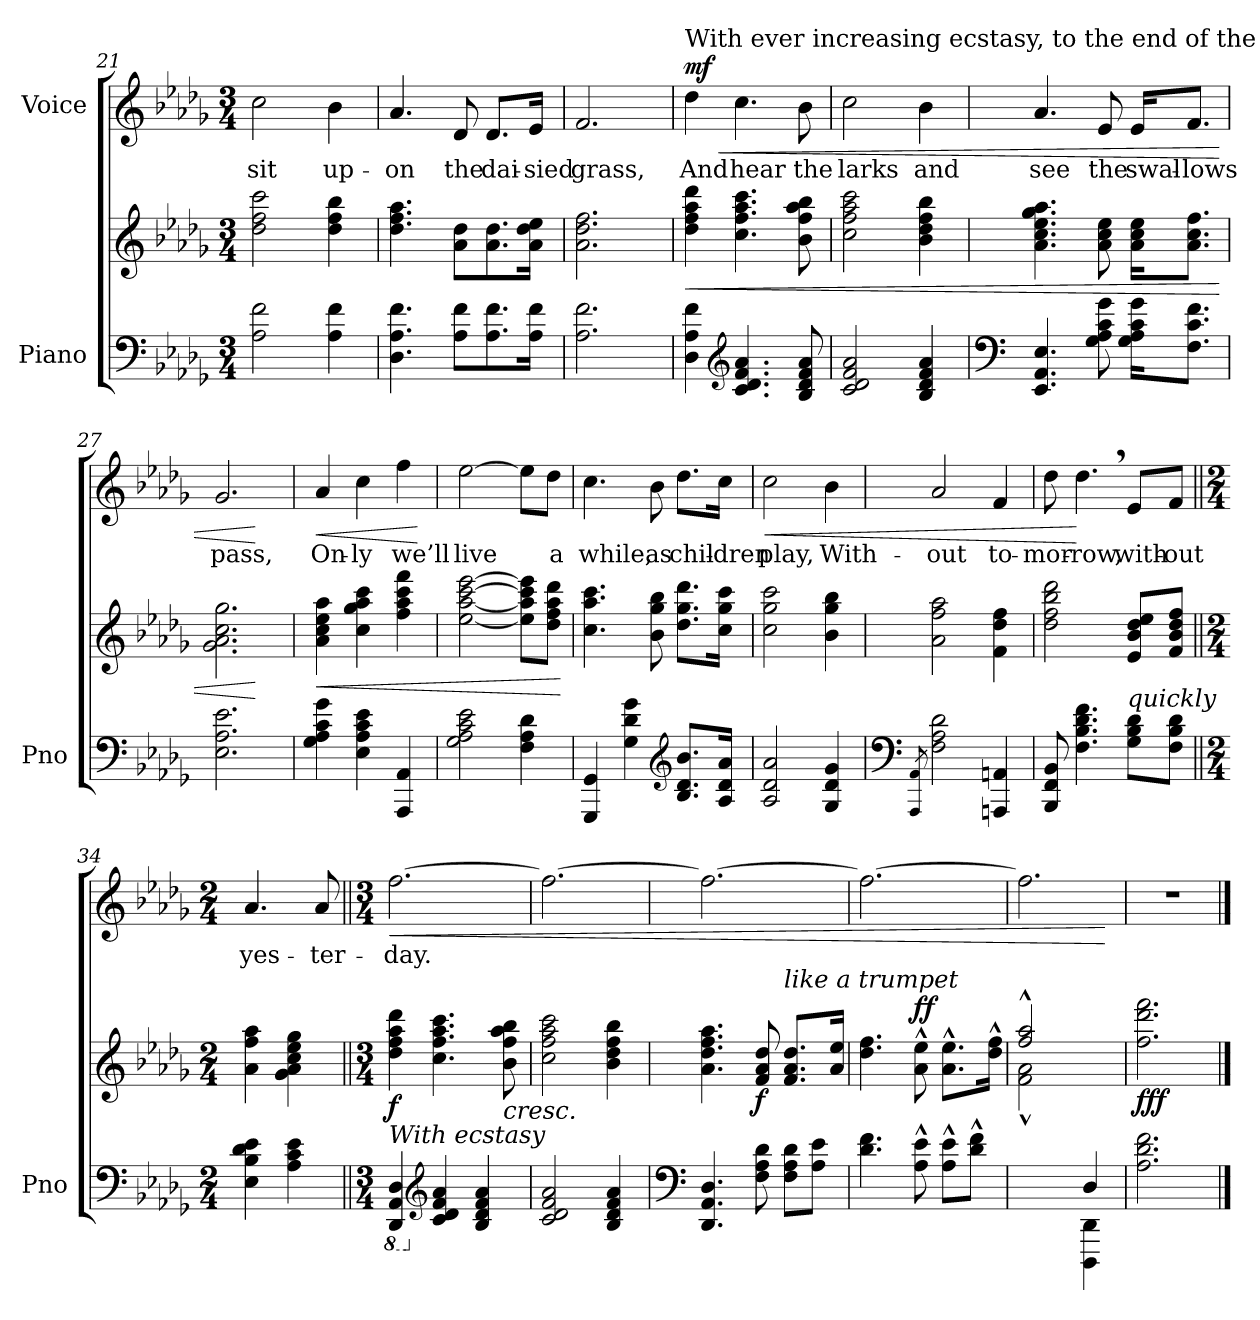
**kern	**kern	**dynam	**kern	**text	**dynam
*part2	*part2	*part2	*part1	*part1	*part1
*staff3	*staff2	*staff2/3	*staff1	*staff1	*staff1
*I"Piano	*	*	*I"Voice	*	*
*I'Pno	*	*	*	*	*
*clefF4	*clefG2	*	*clefG2	*	*
*k[b-e-a-d-g-]	*k[b-e-a-d-g-]	*	*k[b-e-a-d-g-]	*	*
*M3/4	*M3/4	*	*M3/4	*	*
=21	=21	=21	=21	=21	=21
2A-\ 2f\	2dd-\ 2ff\ 2ccc\	.	2cc\	sit	.
4A-\ 4f\	4dd-\ 4ff\ 4bb-\	.	4b-\	up-	.
=22	=22	=22	=22	=22	=22
4.D-\ 4.A-\ 4.f\	4.dd-\ 4.ff\ 4.aa-\	.	4.a-/	-on	.
8A-\ 8f\L	8a-\ 8dd-\L	.	8d-/	the	.
8.A-\ 8.f\	8.a-\ 8.dd-\	.	8.d-/L	dai-	.
16A-\ 16f\Jk	16a-\ 16dd-\ 16ee-\Jk	.	16e-/Jk	-sied	.
=23	=23	=23	=23	=23	=23
2.A-\ 2.f\	2.a-\ 2.dd-\ 2.ff\	.	2.f/	grass,	.
=24	=24	=24	=24	=24	=24
!	!	!	!LO:TX:a:t=With ever increasing ecstasy, to the end of the verse.	!	!
!	!	!LO:HP:b	!	!	!LO:HP:b
!	!	!	!	!	!LO:DY:n=1:a
4D-\ 4A-\ 4f\	4dd-\ 4ff\ 4aa-\ 4ddd-\	<	4dd-\	And	< mf
*clefG2	*	*	*	*	*
4.c/ 4.d-/ 4.f/ 4.a-/	4.cc\ 4.ff\ 4.aa-\ 4.ccc\	.	4.cc\	hear	.
8B-/ 8d-/ 8f/ 8a-/	8b-\ 8ff\ 8aa-\ 8bb-\	.	8b-\	the	.
=25	=25	=25	=25	=25	=25
2c/ 2d-/ 2f/ 2a-/	2cc\ 2ff\ 2aa-\ 2ccc\	.	2cc\	larks	.
4B-/ 4d-/ 4f/ 4a-/	4b-\ 4dd-\ 4ff\ 4bb-\	.	4b-\	and	.
=26	=26	=26	=26	=26	=26
*clefF4	*	*	*	*	*
4.EE-/ 4.AA-/ 4.E-/	4.a-\ 4.cc\ 4.ee-\ 4.gg-\ 4.aa-\	.	4.a-/	see	.
8G-\ 8A-\ 8c\ 8g-\	8a-\ 8cc\ 8ee-\	.	8e-/	the	.
16G-\ 16A-\ 16c\ 16g-\KL	16a-\ 16cc\ 16ee-\KL	.	16e-/KL	swal-	.
8.F\ 8.c\ 8.f\J	8.a-\ 8.cc\ 8.ff\J	.	8.f/J	-lows	.
=27	=27	=27	=27	=27	=27
2.E-\ 2.A-\ 2.e-\	2.g-\ 2.a-\ 2.cc\ 2.gg-\	.	2.g-/	pass,	.
.	.	[	.	.	[
=28	=28	=28	=28	=28	=28
!	!	!LO:HP:b	!	!	!LO:HP:b
4G-\ 4A-\ 4c\ 4g-\	4a-\ 4cc\ 4ee-\ 4aa-\	<	4a-/	On-	<
4E-\ 4A-\ 4c\ 4e-\	4cc\ 4gg-\ 4aa-\ 4ccc\	.	4cc\	-ly	.
4AAA-/ 4AA-/	4ff\ 4aa-\ 4ccc\ 4fff\	.	4ff\	we’ll	.
.	.	.	.	.	[
=29	=29	=29	=29	=29	=29
2G-\ 2A-\ 2c\ 2e-\	[2ee-\ [2aa-\ [2ccc\ [2eee-\	.	[2ee-\	live	.
4F\ 4A-\ 4d-\	8ee-\] 8aa-\] 8ccc\] 8eee-\]L	.	8ee-\L]	.	.
.	8dd-\ 8ff\ 8aa-\ 8ddd-\J	.	8dd-\J	a	.
.	.	[	.	.	.
=30	=30	=30	=30	=30	=30
4GGG-/ 4GG-/	4.cc\ 4.aa-\ 4.ccc\	.	4.cc\	while,	.
4G-\ 4d-\ 4g-\	.	.	.	.	.
.	8b-\ 8gg-\ 8bb-\	.	8b-\	as	.
*clefG2	*	*	*	*	*
8.B-/ 8.d-/ 8.b-/L	8.dd-\ 8.gg-\ 8.ddd-\L	.	8.dd-\L	chil-	.
16A-/ 16d-/ 16a-/Jk	16cc\ 16gg-\ 16ccc\Jk	.	16cc\Jk	-dren	.
=31	=31	=31	=31	=31	=31
!	!	!	!	!	!LO:HP:b
2A-/ 2d-/ 2a-/	2cc\ 2gg-\ 2ccc\	.	2cc\	play,	<
4G-/ 4d-/ 4g-/	4b-\ 4gg-\ 4bb-\	.	4b-\	With-	.
=32	=32	=32	=32	=32	=32
*clefF4	*	*	*	*	*
8qAAA-/ 8qAA-/	.	.	.	.	.
2F\ 2A-\ 2d-\	2a-\ 2ff\ 2aa-\	.	2a-/	-out	.
4AAAn/ 4AAn/	4f\ 4dd-\ 4ff\	.	4f/	to-	.
=33	=33	=33	=33	=33	=33
8BBB-/ 8FF/ 8BB-/	2dd-\ 2ff\ 2bb-\ 2ddd-\	.	8dd-\	-mor-	.
4.F\ 4.B-\ 4.d-\ 4.f\	.	.	4.dd-,\	-row,	[
!LO:TX:i:t=quickly	!	!	!	!	!
8G-\ 8B-\ 8d-\L	8e-/ 8b-/ 8dd-/ 8ee-/L	.	8e-/L	with-	.
8F\ 8B-\ 8d-\J	8f/ 8b-/ 8dd-/ 8ff/J	.	8f/J	-out	.
=34||	=34||	=34||	=34||	=34||	=34||
*M2/4	*M2/4	*	*M2/4	*	*
4E-\ 4B-\ 4d-\ 4e-\	4a-\ 4ff\ 4aa-\	.	4.a-/	yes-	.
4A-\ 4c\ 4e-\	4g-\ 4a-\ 4cc\ 4ee-\ 4gg-\	.	.	.	.
.	.	.	8a-/	-ter-	.
=35||	=35||	=35||	=35||	=35||	=35||
*M3/4	*M3/4	*	*M3/4	*	*
*8ba	*	*	*	*	*
!LO:TX:i:t=With ecstasy	!	!	!	!	!
!	!	!LO:DY:b	!	!	!LO:HP:b
4DDD-/ 4AAA-/ 4DD-/	4dd-\ 4ff\ 4aa-\ 4ddd-\	f	[2.ff\	- day.	<
*clefG2	*	*	*	*	*
*X8ba	*	*	*	*	*
4c/ 4d-/ 4f/ 4a-/	4.cc\ 4.ff\ 4.aa-\ 4.ccc\	.	.	.	.
4B-/ 4d-/ 4f/ 4a-/	.	.	.	.	.
!	!	!LO:HP:b	!	!	!
.	8b-\ 8ff\ 8aa-\ 8bb-\	<	.	.	.
=36	=36	=36	=36	=36	=36
2c/ 2d-/ 2f/ 2a-/	2cc\ 2ff\ 2aa-\ 2ccc\	.	2.ff\_	.	.
4B-/ 4d-/ 4f/ 4a-/	4b-\ 4dd-\ 4ff\ 4bb-\	.	.	.	.
=37	=37	=37	=37	=37	=37
*clefF4	*	*	*	*	*
4.DD-/ 4.AA-/ 4.D-/	4.a-\ 4.dd-\ 4.ff\ 4.aa-\	.	2.ff\_	.	.
!	!	!LO:DY:b	!	!	!
8F\ 8A-\ 8d-\	8f/ 8a-/ 8dd-/	f	.	.	.
!	!LO:TX:i:t=like a trumpet	!	!	!	!
8F\ 8A-\ 8d-\L	8.f/ 8.a-/ 8.dd-/L	.	.	.	.
8A-\ 8e-\J	.	.	.	.	.
.	16a-/ 16ee-/Jk	.	.	.	.
=38	=38	=38	=38	=38	=38
4.d-\ 4.f\	4.dd-\ 4.ff\	.	2.ff\_	.	.
!	!	!LO:DY:a	!	!	!
8A-\^^ 8e-\^^	8a-\^^ 8ee-\^^	ff	.	.	.
8A-\^^ 8e-\^^L	8.a-\^^ 8.ee-\^^L	.	.	.	.
8d-\^^ 8f\^^J	.	.	.	.	.
.	16dd-\^^ 16ff\^^Jk	.	.	.	.
=39	=39	=39	=39	=39	=39
*^	*^	*	*	*	*
2ryy	2ryy	2ff/^^ 2aa-/^^	2f\^^ 2a-\^^	.	2.ff\]	.	.
4D-/	4DDD-\ 4DD-\	4ryy	4ryy	.	.	.	.
*v	*v	*	*	*	*	*	*
*	*v	*v	*	*	*	*
.	.	[	.	.	[
=40	=40	=40	=40	=40	=40
!	!	!LO:DY:b	!	!	!
2.A-\ 2.d-\ 2.f\	2.ff\ 2.ddd-\ 2.fff\	fff	2.r	.	.
==	==	==	==	==	==
*-	*-	*-	*-	*-	*-
